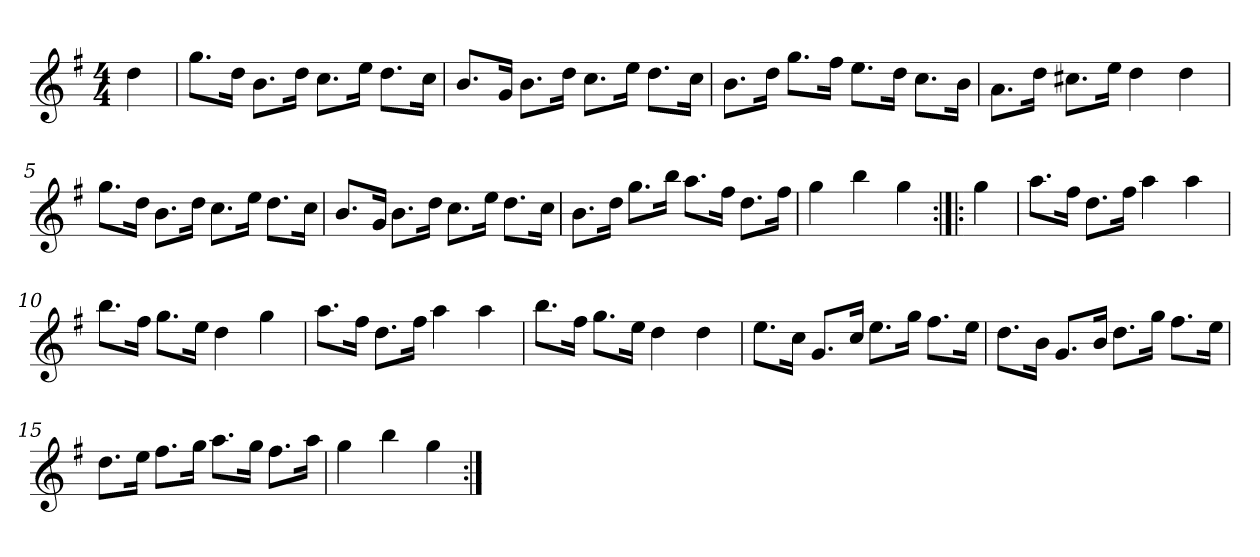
**kern
*part1
*staff1
*clefG2
*k[f#]
*G:
*M4/4
*MM120
=
4dd
=1
8.gg\L
16dd\Jk
8.b\L
16dd\Jk
8.cc\L
16ee\Jk
8.dd\L
16cc\Jk
=2
8.b/L
16g/Jk
8.b\L
16dd\Jk
8.cc\L
16ee\Jk
8.dd\L
16cc\Jk
=3
8.b\L
16dd\Jk
8.gg\L
16ff#\Jk
8.ee\L
16dd\Jk
8.cc\L
16b\Jk
=4
8.a\L
16dd\Jk
8.cc#X\L
16ee\Jk
4dd
4dd
=5
8.gg\L
16dd\Jk
8.b\L
16dd\Jk
8.cc\L
16ee\Jk
8.dd\L
16cc\Jk
=6
8.b/L
16g/Jk
8.b\L
16dd\Jk
8.cc\L
16ee\Jk
8.dd\L
16cc\Jk
=7
8.b\L
16dd\Jk
8.gg\L
16bb\Jk
8.aa\L
16ff#\Jk
8.dd\L
16ff#\Jk
=8
4gg
4bb
4gg
=:|!|:
4gg
=9
8.aa\L
16ff#\Jk
8.dd\L
16ff#\Jk
4aa
4aa
=10
8.bb\L
16ff#\Jk
8.gg\L
16ee\Jk
4dd
4gg
=11
8.aa\L
16ff#\Jk
8.dd\L
16ff#\Jk
4aa
4aa
=12
8.bb\L
16ff#\Jk
8.gg\L
16ee\Jk
4dd
4dd
=13
8.ee\L
16cc\Jk
8.g/L
16cc/Jk
8.ee\L
16gg\Jk
8.ff#\L
16ee\Jk
=14
8.dd\L
16b\Jk
8.g/L
16b/Jk
8.dd\L
16gg\Jk
8.ff#\L
16ee\Jk
=15
8.dd\L
16ee\Jk
8.ff#\L
16gg\Jk
8.aa\L
16gg\Jk
8.ff#\L
16aa\Jk
=16
4gg
4bb
4gg
=:|!
*-
